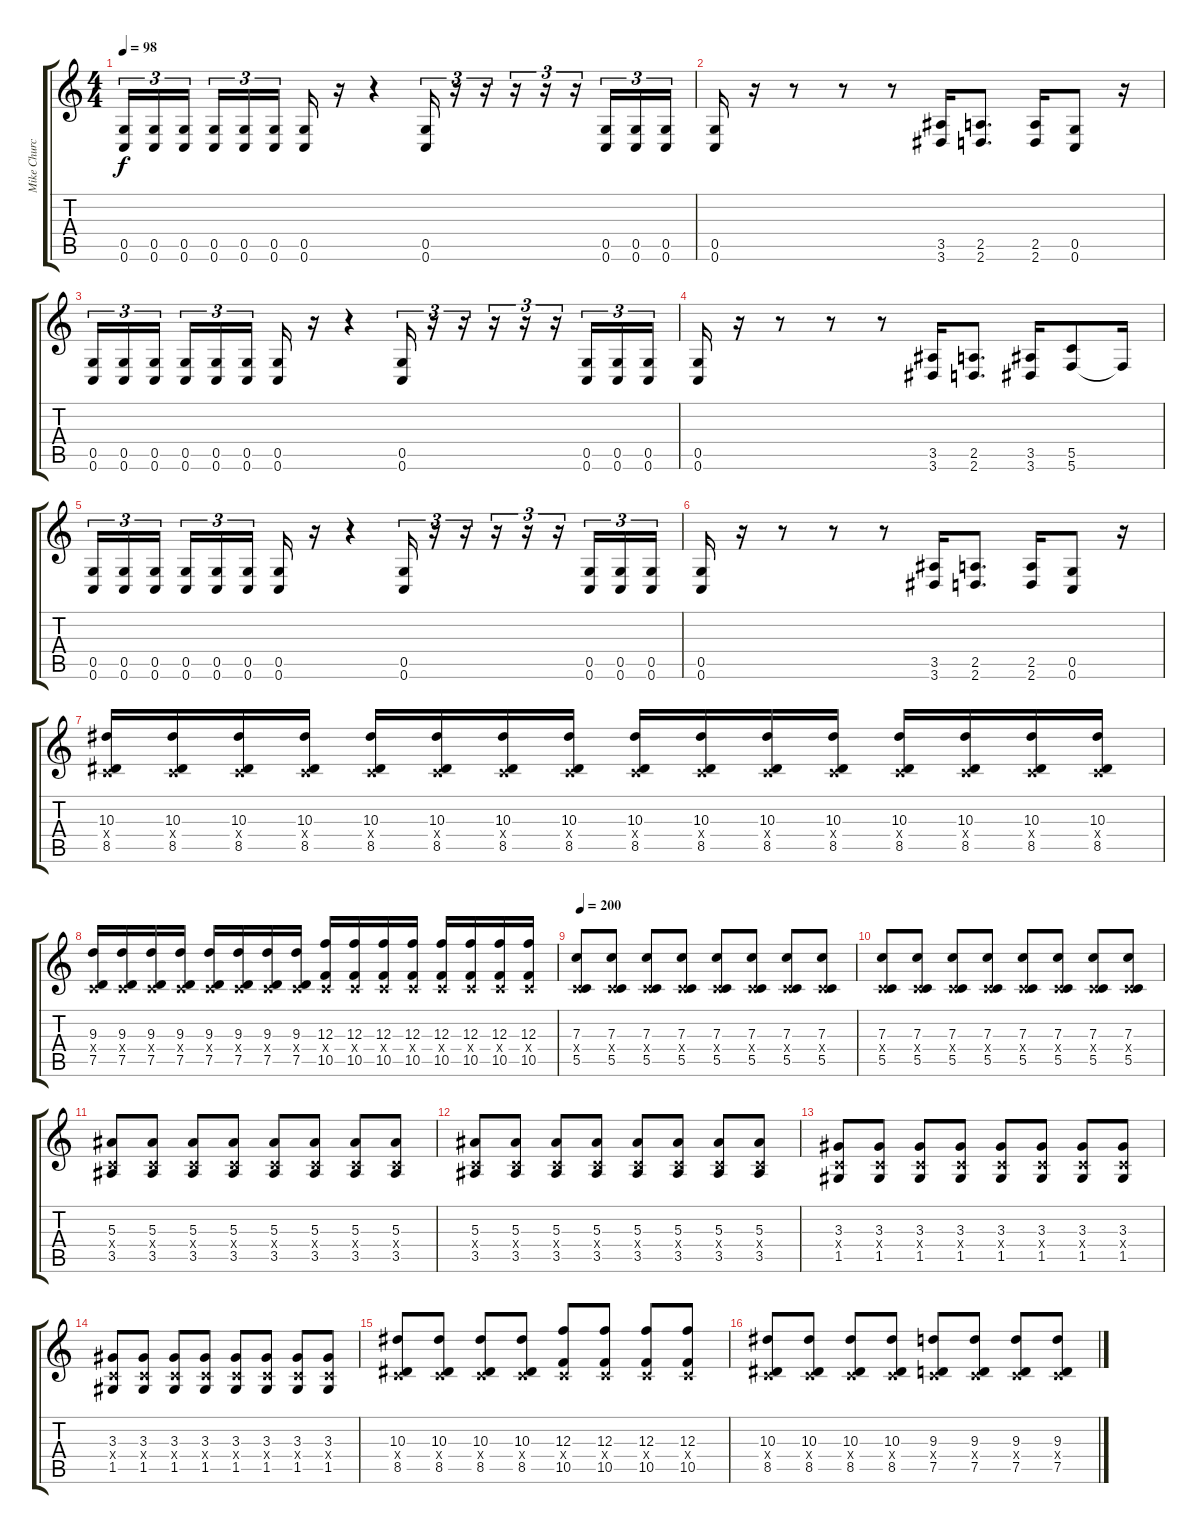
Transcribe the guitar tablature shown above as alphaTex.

\track ("Mike Church" "Mike Churc") {instrument distortionguitar}
\staff {score tabs}
\tuning (D4 A4 F3 C3 G2 C2) {hide}
\ts (4 4)
\tempo 98
\clef g2
\ks c
(0.5 0.6).16{tu (3 2) dy f} (0.5 0.6).16{tu (3 2)} (0.5 0.6).16{tu (3 2) beam splitsecondary} (0.5 0.6).16{tu (3 2)} (0.5 0.6).16{tu (3 2)} (0.5 0.6).16{tu (3 2)} (0.5 0.6).16 r.16 r.4 (0.5 0.6).16{tu (3 2)} r.16{tu (3 2)} r.16{tu (3 2)} r.16{tu (3 2)} r.16{tu (3 2)} r.16{tu (3 2)} (0.5 0.6).16{tu (3 2)} (0.5 0.6).16{tu (3 2)} (0.5 0.6).16{tu (3 2)} |
(0.5 0.6).16 r.16 r.8 r.8 r.8 (3.5 3.6).16 (2.5 2.6).8{d} (2.5 2.6).16 (0.5 0.6).8 r.16 |
(0.5 0.6).16{tu (3 2)} (0.5 0.6).16{tu (3 2)} (0.5 0.6).16{tu (3 2) beam splitsecondary} (0.5 0.6).16{tu (3 2)} (0.5 0.6).16{tu (3 2)} (0.5 0.6).16{tu (3 2)} (0.5 0.6).16 r.16 r.4 (0.5 0.6).16{tu (3 2)} r.16{tu (3 2)} r.16{tu (3 2)} r.16{tu (3 2)} r.16{tu (3 2)} r.16{tu (3 2)} (0.5 0.6).16{tu (3 2)} (0.5 0.6).16{tu (3 2)} (0.5 0.6).16{tu (3 2)} |
(0.5 0.6).16 r.16 r.8 r.8 r.8 (3.5 3.6).16 (2.5 2.6).8{d} (3.5 3.6).16 (5.5 5.6).8 5.6{t}.16 |
(0.5 0.6).16{tu (3 2)} (0.5 0.6).16{tu (3 2)} (0.5 0.6).16{tu (3 2) beam splitsecondary} (0.5 0.6).16{tu (3 2)} (0.5 0.6).16{tu (3 2)} (0.5 0.6).16{tu (3 2)} (0.5 0.6).16 r.16 r.4 (0.5 0.6).16{tu (3 2)} r.16{tu (3 2)} r.16{tu (3 2)} r.16{tu (3 2)} r.16{tu (3 2)} r.16{tu (3 2)} (0.5 0.6).16{tu (3 2)} (0.5 0.6).16{tu (3 2)} (0.5 0.6).16{tu (3 2)} |
(0.5 0.6).16 r.16 r.8 r.8 r.8 (3.5 3.6).16 (2.5 2.6).8{d} (2.5 2.6).16 (0.5 0.6).8 r.16 |
(10.3 0.4{x} 8.5).16 (10.3 0.4{x} 8.5).16 (10.3 0.4{x} 8.5).16 (10.3 0.4{x} 8.5).16 (10.3 0.4{x} 8.5).16 (10.3 0.4{x} 8.5).16 (10.3 0.4{x} 8.5).16 (10.3 0.4{x} 8.5).16 (10.3 0.4{x} 8.5).16 (10.3 0.4{x} 8.5).16 (10.3 0.4{x} 8.5).16 (10.3 0.4{x} 8.5).16 (10.3 0.4{x} 8.5).16 (10.3 0.4{x} 8.5).16 (10.3 0.4{x} 8.5).16 (10.3 0.4{x} 8.5).16 |
(9.3 0.4{x} 7.5).16 (9.3 0.4{x} 7.5).16 (9.3 0.4{x} 7.5).16 (9.3 0.4{x} 7.5).16 (9.3 0.4{x} 7.5).16 (9.3 0.4{x} 7.5).16 (9.3 0.4{x} 7.5).16 (9.3 0.4{x} 7.5).16 (12.3 0.4{x} 10.5).16 (12.3 0.4{x} 10.5).16 (12.3 0.4{x} 10.5).16 (12.3 0.4{x} 10.5).16 (12.3 0.4{x} 10.5).16 (12.3 0.4{x} 10.5).16 (12.3 0.4{x} 10.5).16 (12.3 0.4{x} 10.5).16 |
\tempo 200
(7.3 0.4{x} 5.5).8 (7.3 0.4{x} 5.5).8 (7.3 0.4{x} 5.5).8 (7.3 0.4{x} 5.5).8 (7.3 0.4{x} 5.5).8 (7.3 0.4{x} 5.5).8 (7.3 0.4{x} 5.5).8 (7.3 0.4{x} 5.5).8 |
(7.3 0.4{x} 5.5).8 (7.3 0.4{x} 5.5).8 (7.3 0.4{x} 5.5).8 (7.3 0.4{x} 5.5).8 (7.3 0.4{x} 5.5).8 (7.3 0.4{x} 5.5).8 (7.3 0.4{x} 5.5).8 (7.3 0.4{x} 5.5).8 |
(5.3 0.4{x} 3.5).8 (5.3 0.4{x} 3.5).8 (5.3 0.4{x} 3.5).8 (5.3 0.4{x} 3.5).8 (5.3 0.4{x} 3.5).8 (5.3 0.4{x} 3.5).8 (5.3 0.4{x} 3.5).8 (5.3 0.4{x} 3.5).8 |
(5.3 0.4{x} 3.5).8 (5.3 0.4{x} 3.5).8 (5.3 0.4{x} 3.5).8 (5.3 0.4{x} 3.5).8 (5.3 0.4{x} 3.5).8 (5.3 0.4{x} 3.5).8 (5.3 0.4{x} 3.5).8 (5.3 0.4{x} 3.5).8 |
(3.3 0.4{x} 1.5).8 (3.3 0.4{x} 1.5).8 (3.3 0.4{x} 1.5).8 (3.3 0.4{x} 1.5).8 (3.3 0.4{x} 1.5).8 (3.3 0.4{x} 1.5).8 (3.3 0.4{x} 1.5).8 (3.3 0.4{x} 1.5).8 |
(3.3 0.4{x} 1.5).8 (3.3 0.4{x} 1.5).8 (3.3 0.4{x} 1.5).8 (3.3 0.4{x} 1.5).8 (3.3 0.4{x} 1.5).8 (3.3 0.4{x} 1.5).8 (3.3 0.4{x} 1.5).8 (3.3 0.4{x} 1.5).8 |
(10.3 0.4{x} 8.5).8 (10.3 0.4{x} 8.5).8 (10.3 0.4{x} 8.5).8 (10.3 0.4{x} 8.5).8 (12.3 0.4{x} 10.5).8 (12.3 0.4{x} 10.5).8 (12.3 0.4{x} 10.5).8 (12.3 0.4{x} 10.5).8 |
(10.3 0.4{x} 8.5).8 (10.3 0.4{x} 8.5).8 (10.3 0.4{x} 8.5).8 (10.3 0.4{x} 8.5).8 (9.3 0.4{x} 7.5).8 (9.3 0.4{x} 7.5).8 (9.3 0.4{x} 7.5).8 (9.3 0.4{x} 7.5).8
